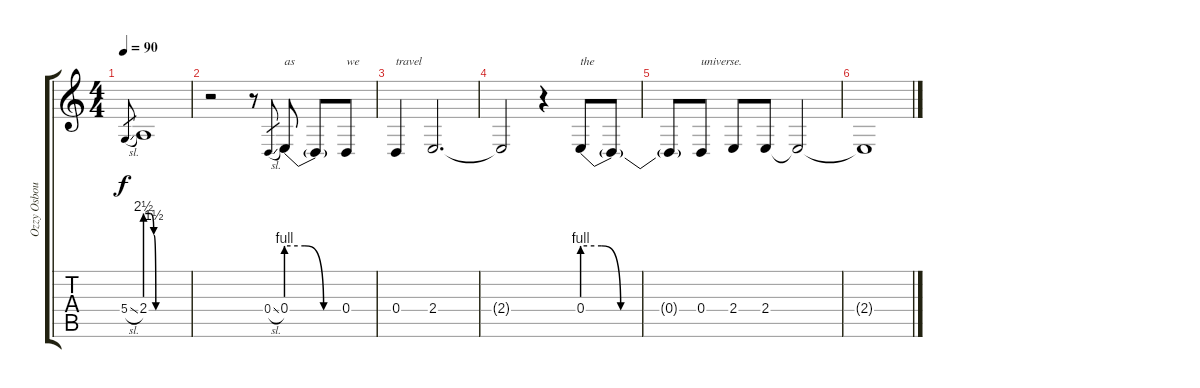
\track ("Ozzy Osbourne" "Ozzy Osbou") {instrument flute}
\staff {score tabs}
\tuning (E4 B3 G3 D3 A2 E2) {hide}
\ts (4 4)
\tempo 90
\clef g2
\ks c
5.4{sl}.8{gr dy f} 2.4{be (custom 0 10 7 10 12 6 15 0 40 0 60 0)}.1 |
r.2 r.8 0.4{sl}.8{gr} 0.4{be (custom 0 4 20 4 40 0 60 0)}.8{txt "as"} 0.4{t}.8 0.4.8{txt "we"} |
0.4.4{txt "travel"} 2.4.2{d} |
2.4{t}.2 r.4 0.4{be (custom 0 4 10 4 20 0 24 0 40 0 60 0)}.8{txt "the"} 0.4{t}.8 |
0.4{t}.8 0.4.8{txt "universe."} 2.4.8 2.4.8 2.4{t}.2 |
2.4{t}.1
